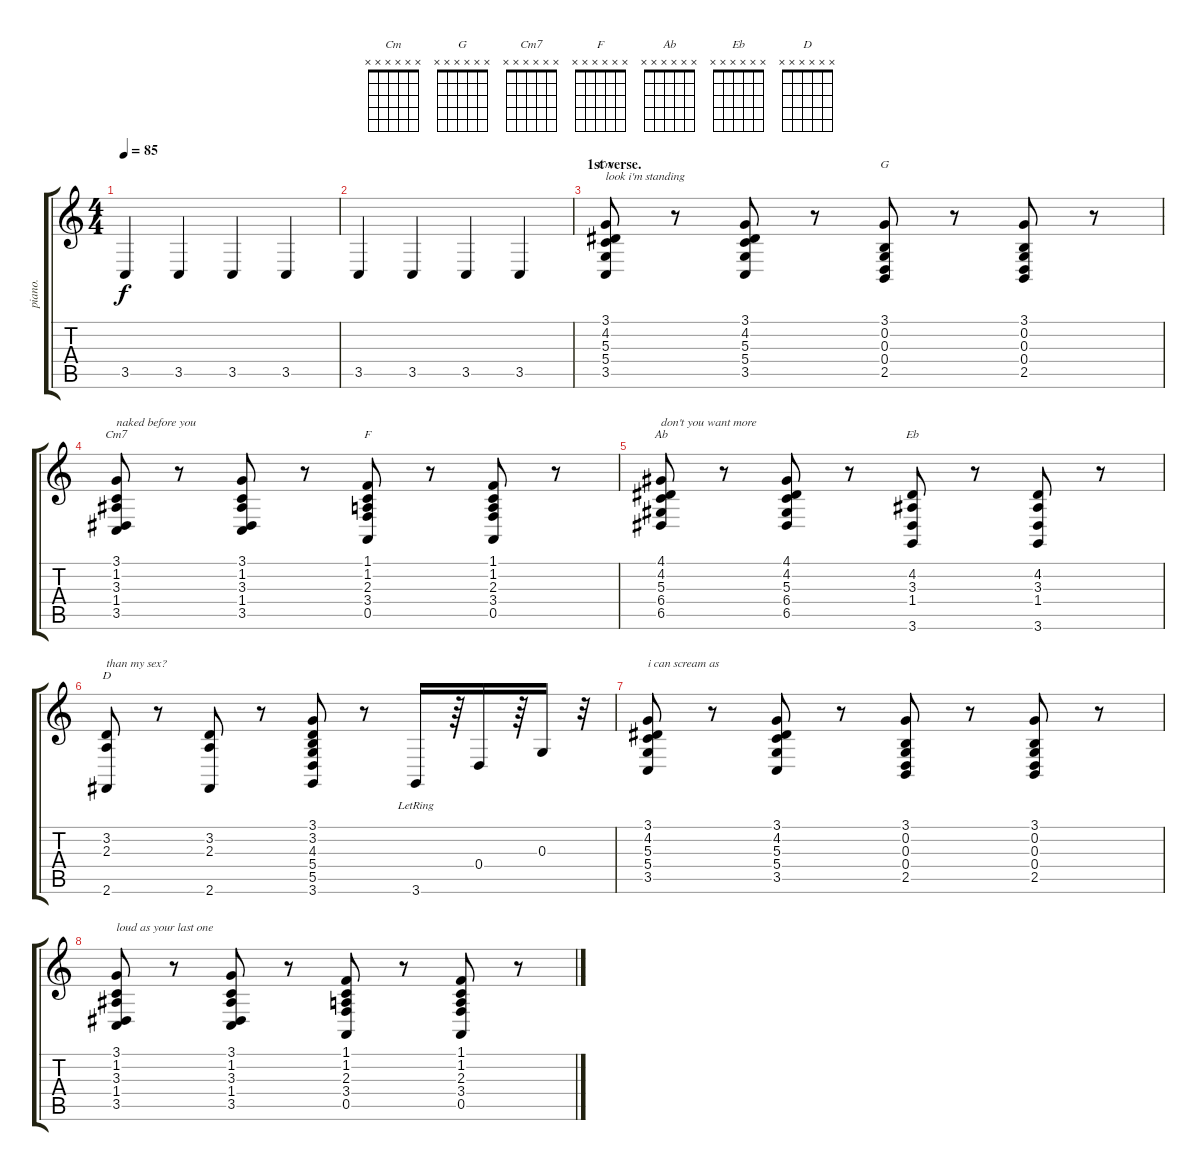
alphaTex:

\track ("piano." "piano.") {instrument acousticgrandpiano}
\staff {score tabs}
\tuning (E4 B3 G3 D3 A2 E2) {hide}
\chord ("Cm" x x x x x x) {firstfret 0}
\chord ("G" x x x x x x) {firstfret 0}
\chord ("Cm7" x x x x x x) {firstfret 0}
\chord ("F" x x x x x x) {firstfret 0}
\chord ("Ab" x x x x x x) {firstfret 0}
\chord ("Eb" x x x x x x) {firstfret 0}
\chord ("D" x x x x x x) {firstfret 0}
\ts (4 4)
\tempo 85
\clef g2
\ks c
3.5.4{dy f volume 7 instrument acousticgrandpiano} 3.5.4 3.5.4 3.5.4 |
3.5.4 3.5.4 3.5.4 3.5.4 |
\section ("" "1st verse.")
(3.1 4.2 5.3 5.4 3.5).8{ch "Cm" txt "look i'm standing" volume 13} r.8 (3.1 4.2 5.3 5.4 3.5).8 r.8 (3.1 0.2 0.3 0.4 2.5).8{ch "G"} r.8 (3.1 0.2 0.3 0.4 2.5).8 r.8 |
(3.1 1.2 3.3 1.4 3.5).8{ch "Cm7" txt "naked before you"} r.8 (3.1 1.2 3.3 1.4 3.5).8 r.8 (1.1 1.2 2.3 3.4 0.5).8{ch "F"} r.8 (1.1 1.2 2.3 3.4 0.5).8 r.8 |
(4.1 4.2 5.3 6.4 6.5).8{ch "Ab" txt "don't you want more"} r.8 (4.1 4.2 5.3 6.4 6.5).8 r.8 (4.2 3.3 1.4 3.6).8{ch "Eb"} r.8 (4.2 3.3 1.4 3.6).8 r.8 |
(3.2 2.3 2.6).8{ch "D" txt "than my sex?"} r.8 (3.2 2.3 2.6).8 r.8 (3.1 3.2 4.3 5.4 5.5 3.6).8 r.8 3.6{lr}.16 r.64 0.4.16 r.64 0.3.16 r.32 |
(3.1 4.2 5.3 5.4 3.5).8{txt "i can scream as"} r.8 (3.1 4.2 5.3 5.4 3.5).8 r.8 (3.1 0.2 0.3 0.4 2.5).8 r.8 (3.1 0.2 0.3 0.4 2.5).8 r.8 |
(3.1 1.2 3.3 1.4 3.5).8{txt "loud as your last one"} r.8 (3.1 1.2 3.3 1.4 3.5).8 r.8 (1.1 1.2 2.3 3.4 0.5).8 r.8 (1.1 1.2 2.3 3.4 0.5).8 r.8
